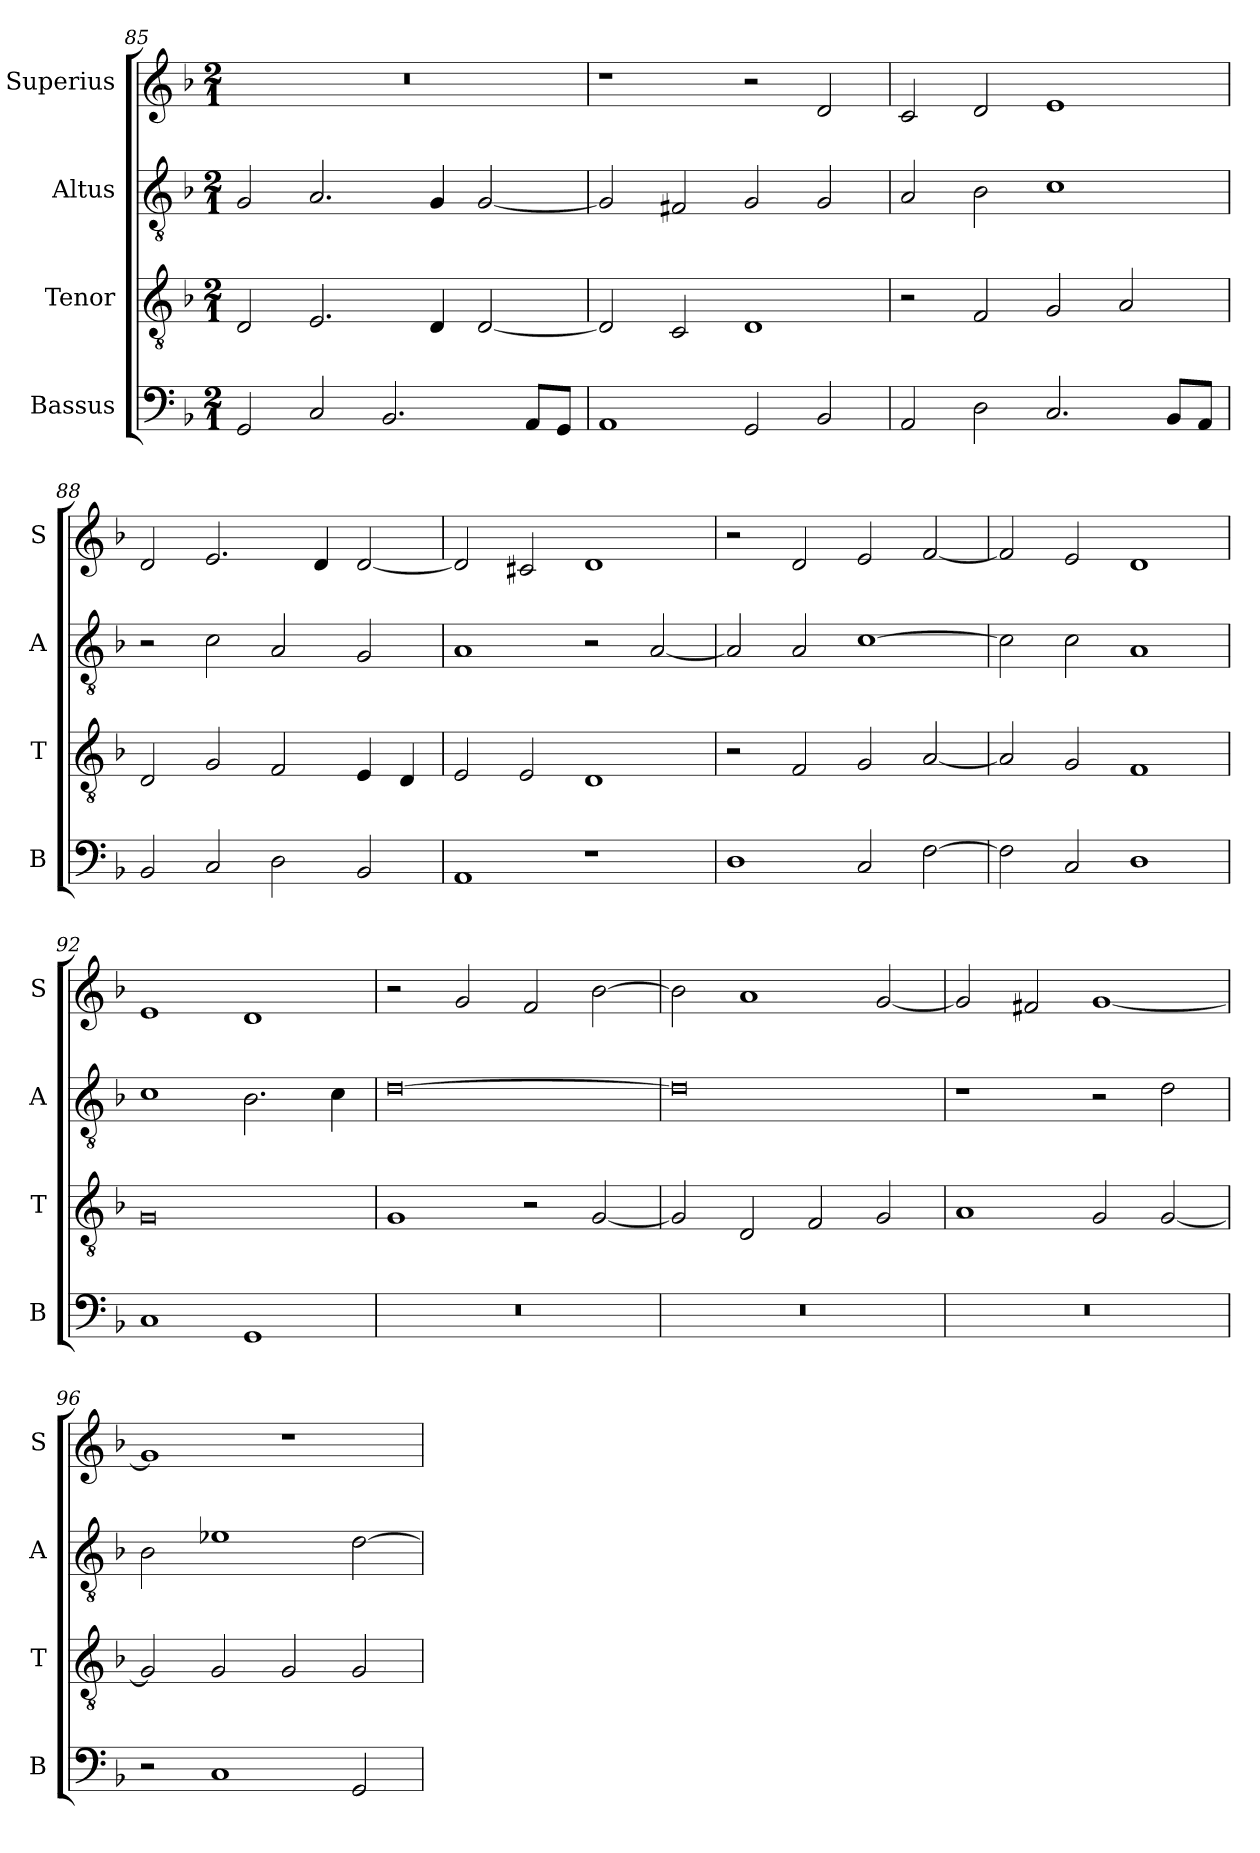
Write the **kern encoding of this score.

**kern	**kern	**kern	**kern
*part4	*part3	*part2	*part1
*staff4	*staff3	*staff2	*staff1
*I"Bassus	*I"Tenor	*I"Altus	*I"Superius
*I'B	*I'T	*I'A	*I'S
*clefF4	*clefGv2	*clefGv2	*clefG2
*k[b-]	*k[b-]	*k[b-]	*k[b-]
*F:	*F:	*F:	*F:
*M2/1	*M2/1	*M2/1	*M2/1
=85	=85	=85	=85
2GG	2D	2G	0r
2C	2.E	2.A	.
2.BB-	.	.	.
.	4D	4G	.
.	[2D	[2G	.
8AAL	.	.	.
8GGJ	.	.	.
=86	=86	=86	=86
1AA	2D]	2G]	1r
.	2C	2F#X	.
2GG	1D	2G	2r
2BB-	.	2G	2d
=87	=87	=87	=87
2AA	2r	2A	2c
2D	2F	2B-	2d
2.C	2G	1c	1e
.	2A	.	.
8BB-L	.	.	.
8AAJ	.	.	.
=88	=88	=88	=88
2BB-	2D	2r	2d
2C	2G	2c	2.e
2D	2F	2A	.
.	.	.	4d
2BB-	4E	2G	[2d
.	4D	.	.
=89	=89	=89	=89
1AA	2E	1A	2d]
.	2E	.	2c#X
1r	1D	2r	1d
.	.	[2A	.
=90	=90	=90	=90
1D	2r	2A]	2r
.	2F	2A	2d
2C	2G	[1c	2e
[2F	[2A	.	[2f
=91	=91	=91	=91
2F]	2A]	2c]	2f]
2C	2G	2c	2e
1D	1F	1A	1d
=92	=92	=92	=92
1C	0G	1c	1e
1GG	.	2.B-	1d
.	.	4c	.
=93	=93	=93	=93
0r	1G	[0d	2r
.	.	.	2g
.	2r	.	2f
.	[2G	.	[2b-
=94	=94	=94	=94
0r	2G]	0d]	2b-]
.	2D	.	1a
.	2F	.	.
.	2G	.	[2g
=95	=95	=95	=95
0r	1A	1r	2g]
.	.	.	2f#X
.	2G	2r	[1g
.	[2G	2d	.
=96	=96	=96	=96
2r	2G]	2B-	1g]
1C	2G	1e-X	.
.	2G	.	1r
2GG	2G	[2d	.
=	=	=	=
*-	*-	*-	*-
